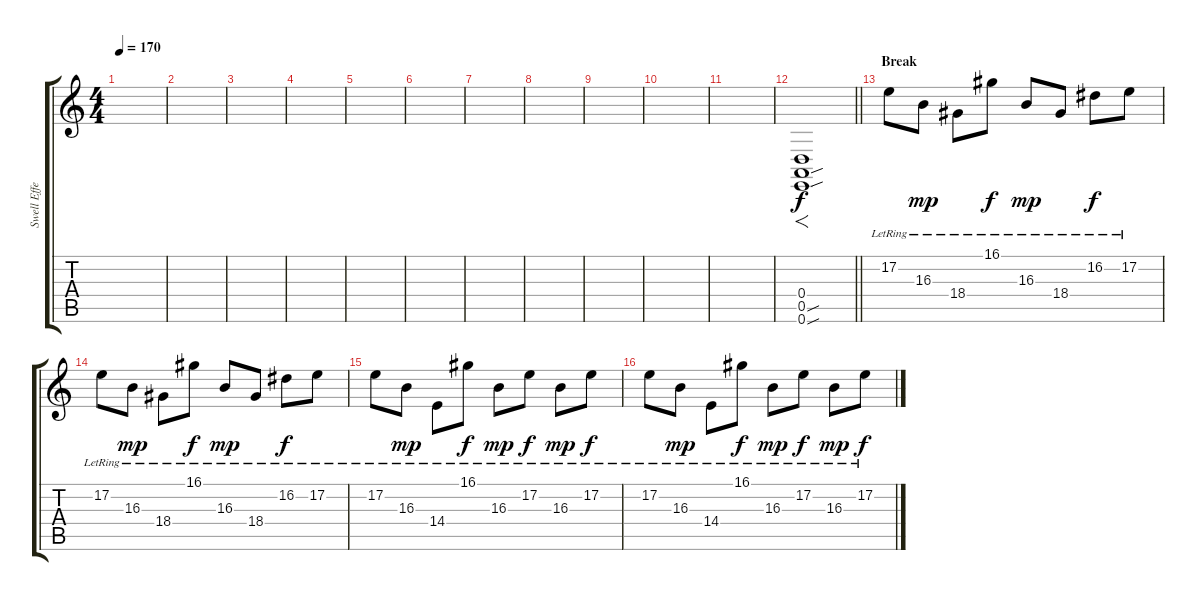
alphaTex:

\track ("Swell Effect" "Swell Effe") {instrument pad8sweep}
\staff {score tabs}
\tuning (E4 B3 G3 D3 A2 E2) {hide}
\ts (4 4)
\tempo 170
\clef g2
\ks c
|
|
|
|
|
|
|
|
|
|
|
\barLineRight lightlight
(0.4 0.5{sou} 0.6{sou}).1{f} |
\section ("" "Break")
17.2{lr}.8{instrument vibraphone} 16.3{lr}.8{dy mp} 18.4{lr}.8 16.1{lr}.8{dy f} 16.3{lr}.8{dy mp} 18.4{lr}.8 16.2{lr}.8{dy f} 17.2{lr}.8 |
17.2{lr}.8 16.3{lr}.8{dy mp} 18.4{lr}.8 16.1{lr}.8{dy f} 16.3{lr}.8{dy mp} 18.4{lr}.8 16.2{lr}.8{dy f} 17.2{lr}.8 |
17.2{lr}.8 16.3{lr}.8{dy mp} 14.4{lr}.8 16.1{lr}.8{dy f} 16.3{lr}.8{dy mp} 17.2{lr}.8{dy f} 16.3{lr}.8{dy mp} 17.2{lr}.8{dy f} |
17.2{lr}.8 16.3{lr}.8{dy mp} 14.4{lr}.8 16.1{lr}.8{dy f} 16.3{lr}.8{dy mp} 17.2{lr}.8{dy f} 16.3{lr}.8{dy mp} 17.2{lr}.8{dy f}
